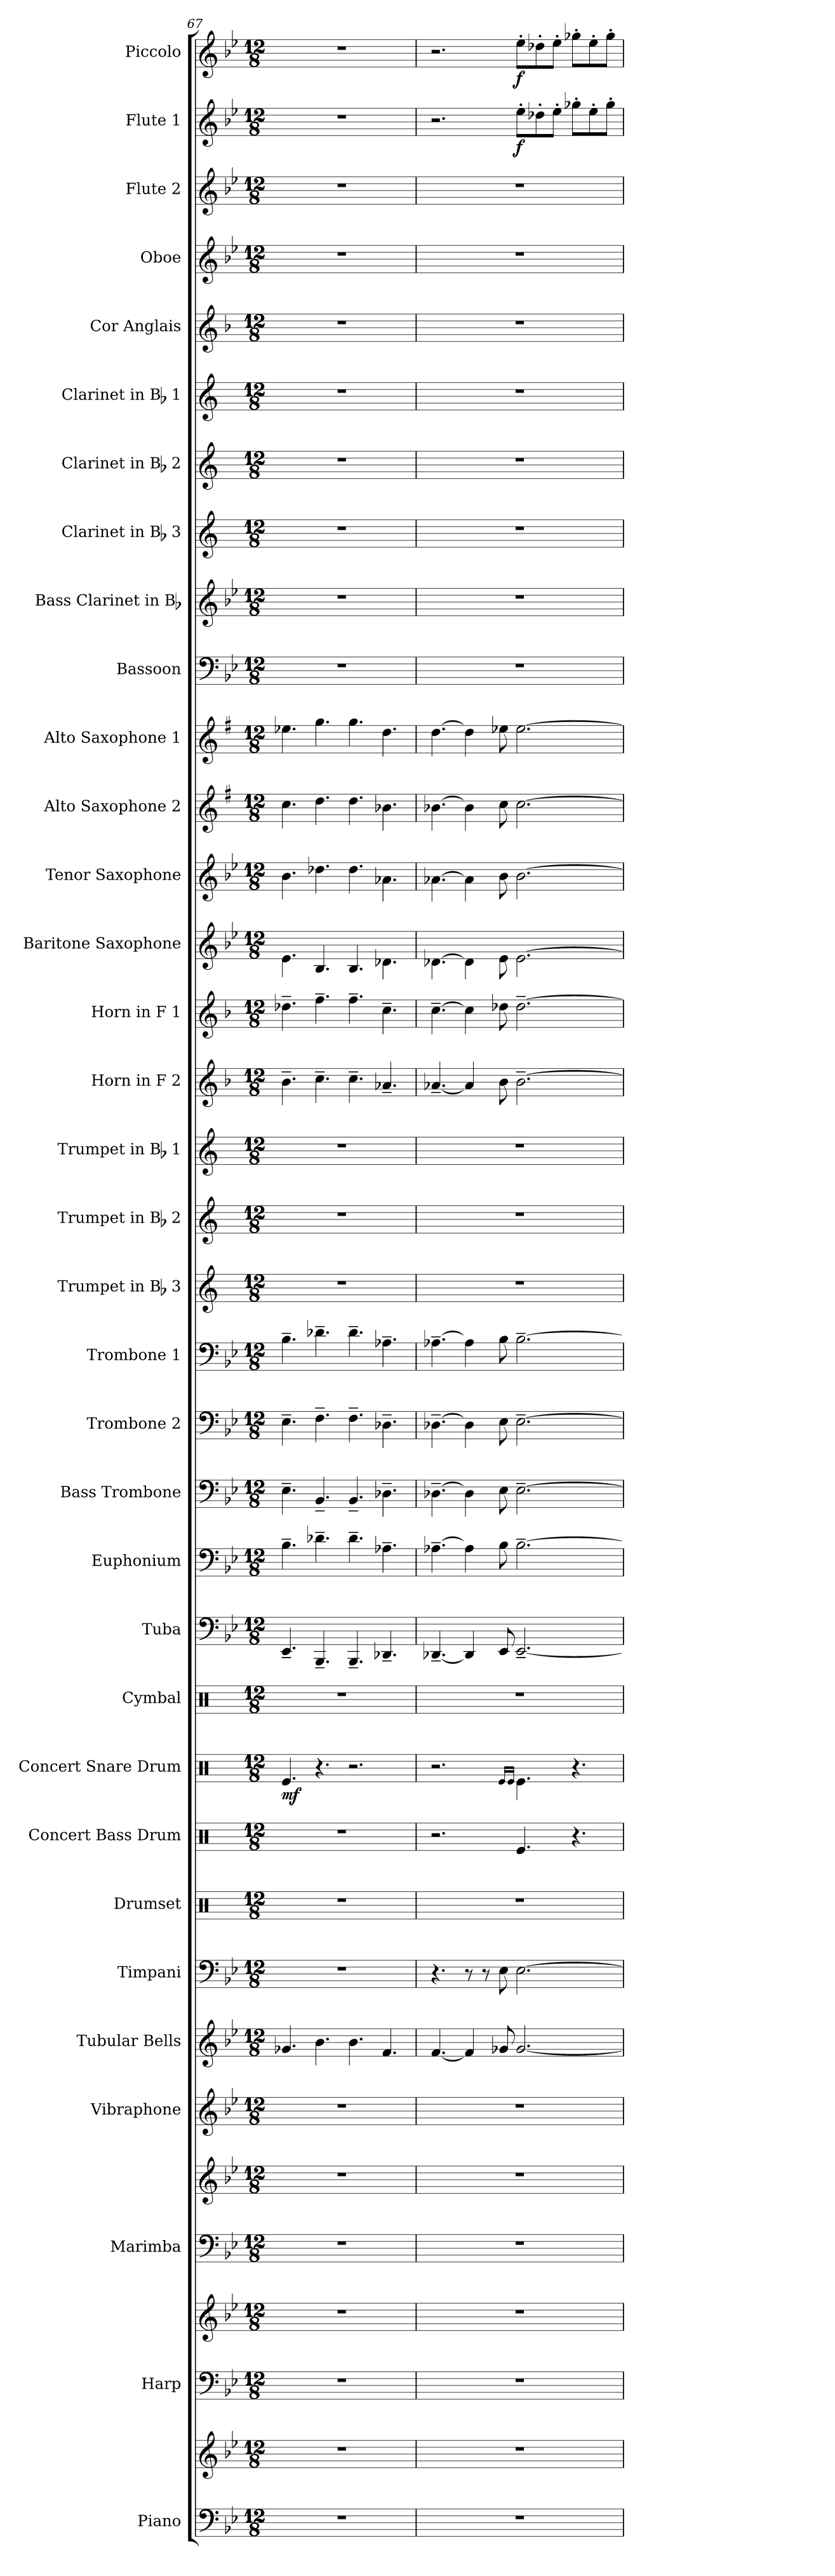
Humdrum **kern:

**kern	**kern	**kern	**kern	**kern	**kern	**kern	**kern	**kern	**kern	**kern	**kern	**dynam	**kern	**kern	**kern	**kern	**kern	**kern	**kern	**kern	**kern	**kern	**kern	**kern	**kern	**kern	**kern	**kern	**kern	**kern	**kern	**kern	**kern	**kern	**kern	**kern	**dynam	**kern	**dynam
*part34	*part34	*part33	*part33	*part32	*part32	*part31	*part30	*part29	*part28	*part27	*part26	*part26	*part25	*part24	*part23	*part22	*part21	*part20	*part19	*part18	*part17	*part16	*part15	*part14	*part13	*part12	*part11	*part10	*part9	*part8	*part7	*part6	*part5	*part4	*part3	*part2	*part2	*part1	*part1
*staff37	*staff36	*staff35	*staff34	*staff33	*staff32	*staff31	*staff30	*staff29	*staff28	*staff27	*staff26	*staff26	*staff25	*staff24	*staff23	*staff22	*staff21	*staff20	*staff19	*staff18	*staff17	*staff16	*staff15	*staff14	*staff13	*staff12	*staff11	*staff10	*staff9	*staff8	*staff7	*staff6	*staff5	*staff4	*staff3	*staff2	*staff2	*staff1	*staff1
*I"Piano	*	*I"Harp	*	*I"Marimba	*	*I"Vibraphone	*I"Tubular Bells	*I"Timpani	*I"Drumset	*I"Concert Bass Drum	*I"Concert Snare Drum	*	*I"Cymbal	*I"Tuba	*I"Euphonium	*I"Bass Trombone	*I"Trombone 2	*I"Trombone 1	*I"Trumpet in Bb 3	*I"Trumpet in Bb 2	*I"Trumpet in Bb 1	*I"Horn in F 2	*I"Horn in F 1	*I"Baritone Saxophone	*I"Tenor Saxophone	*I"Alto Saxophone 2	*I"Alto Saxophone 1	*I"Bassoon	*I"Bass Clarinet in Bb	*I"Clarinet in Bb 3	*I"Clarinet in Bb 2	*I"Clarinet in Bb 1	*I"Cor Anglais	*I"Oboe	*I"Flute 2	*I"Flute 1	*	*I"Piccolo	*
*I'Pno.	*	*I'Hp.	*	*I'Mar.	*	*I'Vib.	*I'Tub. B.	*I'Timp.	*I'D. Set	*I'Con. BD	*I'Con. Sn.	*	*I'Cym.	*I'Tba.	*I'Euph.	*I'B. Tbn.	*I'Tbn. 2	*I'Tbn. 1	*I'Tpt. 3	*I'Tpt. 2	*I'Tpt. 1	*I'Hn. 2	*I'Hn. 1	*I'Bari. Sax.	*I'Ten. Sax.	*I'Alto Sax. 2	*I'Alto Sax. 1	*I'Bsn.	*I'B. Cl.	*I'Cl. 3	*I'Cl. 2	*I'Cl. 1	*I'C. A.	*I'Ob.	*I'Fl. 2	*I'Fl. 1	*	*I'Picc.	*
!!LO:PB:g=z
*clefF4	*clefG2	*clefF4	*clefG2	*clefF4	*clefG2	*clefG2	*clefG2	*clefF4	*clefX	*clefX	*clefX	*	*clefX	*clefF4	*clefF4	*clefF4	*clefF4	*clefF4	*clefG2	*clefG2	*clefG2	*clefG2	*clefG2	*clefG2	*clefG2	*clefG2	*clefG2	*clefF4	*clefG2	*clefG2	*clefG2	*clefG2	*clefG2	*clefG2	*clefG2	*clefG2	*	*clefG2	*
*	*	*	*	*	*	*	*	*	*	*	*	*	*	*	*	*	*	*	*ITrd1c2	*ITrd1c2	*ITrd1c2	*ITrd4c7	*ITrd4c7	*ITrd12c21	*ITrd8c14	*ITrd5c9	*ITrd5c9	*	*ITrd8c14	*ITrd1c2	*ITrd1c2	*ITrd1c2	*ITrd4c7	*	*	*	*	*ITrd-7c-12	*
*k[b-e-]	*k[b-e-]	*k[b-e-]	*k[b-e-]	*k[b-e-]	*k[b-e-]	*k[b-e-]	*k[b-e-]	*k[b-e-]	*k[]	*k[]	*k[]	*	*k[]	*k[b-e-]	*k[b-e-]	*k[b-e-]	*k[b-e-]	*k[b-e-]	*k[b-e-]	*k[b-e-]	*k[b-e-]	*k[b-e-]	*k[b-e-]	*k[b-e-]	*k[b-e-]	*k[b-e-]	*k[b-e-]	*k[b-e-]	*k[b-e-]	*k[b-e-]	*k[b-e-]	*k[b-e-]	*k[b-e-]	*k[b-e-]	*k[b-e-]	*k[b-e-]	*	*k[b-e-]	*
*B-:	*B-:	*B-:	*B-:	*B-:	*B-:	*B-:	*B-:	*B-:	*	*	*	*	*	*B-:	*B-:	*B-:	*B-:	*B-:	*	*	*	*B-:	*B-:	*B-:	*	*B-:	*B-:	*B-:	*	*	*	*	*B-:	*B-:	*B-:	*B-:	*	*B-:	*
*M12/8	*M12/8	*M12/8	*M12/8	*M12/8	*M12/8	*M12/8	*M12/8	*M12/8	*M12/8	*M12/8	*M12/8	*	*M12/8	*M12/8	*M12/8	*M12/8	*M12/8	*M12/8	*M12/8	*M12/8	*M12/8	*M12/8	*M12/8	*M12/8	*M12/8	*M12/8	*M12/8	*M12/8	*M12/8	*M12/8	*M12/8	*M12/8	*M12/8	*M12/8	*M12/8	*M12/8	*	*M12/8	*
=67	=67	=67	=67	=67	=67	=67	=67	=67	=67	=67	=67	=67	=67	=67	=67	=67	=67	=67	=67	=67	=67	=67	=67	=67	=67	=67	=67	=67	=67	=67	=67	=67	=67	=67	=67	=67	=67	=67	=67
!	!	!	!	!	!	!	!	!	!	!	!	!LO:DY:b	!	!	!	!	!	!	!	!	!	!	!	!	!	!	!	!	!	!	!	!	!	!	!	!	!	!	!
1.r	1.r	1.r	1.r	1.r	1.r	1.r	4.g-X/	1.r	1.r	1.r	4.Re/	mf	1.r	4.EE-~/	4.B-~\	4.E-~\	4.E-~\	4.B-~\	1.r	1.r	1.r	4.e-~\	4.g-X~\	4.E-\	4.B-\	4.e-\	4.g-X\	1.r	1.r	1.r	1.r	1.r	1.r	1.r	1.r	1.r	.	1.r	.
.	.	.	.	.	.	.	4.b-\	.	.	.	4.r	.	.	4.BBB-~/	4.d-X~\	4.BB-~/	4.F~\	4.d-X~\	.	.	.	4.f~\	4.b-~\	4.BB-/	4.d-X\	4.f\	4.b-\	.	.	.	.	.	.	.	.	.	.	.	.
.	.	.	.	.	.	.	4.b-\	.	.	.	2.r	.	.	4.BBB-~/	4.d-~\	4.BB-~/	4.F~\	4.d-~\	.	.	.	4.f~\	4.b-~\	4.BB-/	4.d-\	4.f\	4.b-\	.	.	.	.	.	.	.	.	.	.	.	.
.	.	.	.	.	.	.	4.f/	.	.	.	.	.	.	4.DD-X~/	4.A-X~\	4.D-X~\	4.D-X~\	4.A-X~\	.	.	.	4.d-X~/	4.f~\	4.D-X\	4.A-X\	4.d-X\	4.f\	.	.	.	.	.	.	.	.	.	.	.	.
=68	=68	=68	=68	=68	=68	=68	=68	=68	=68	=68	=68	=68	=68	=68	=68	=68	=68	=68	=68	=68	=68	=68	=68	=68	=68	=68	=68	=68	=68	=68	=68	=68	=68	=68	=68	=68	=68	=68	=68
1.r	1.r	1.r	1.r	1.r	1.r	1.r	[4.f/	4.r	1.r	2.r	2.r	.	1.r	[4.DD-X~/	[4.A-X~\	[4.D-X~\	[4.D-X~\	[4.A-X~\	1.r	1.r	1.r	[4.d-X~/	[4.f~\	[4.D-X\	[4.A-X\	[4.d-X\	[4.f\	1.r	1.r	1.r	1.r	1.r	1.r	1.r	1.r	2.r	.	2.r	.
.	.	.	.	.	.	.	4f/]	8r	.	.	.	.	.	4DD-/]	4A-\]	4D-\]	4D-\]	4A-\]	.	.	.	4d-/]	4f\]	4D-\]	4A-\]	4d-\]	4f\]	.	.	.	.	.	.	.	.	.	.	.	.
.	.	.	.	.	.	.	.	8r	.	.	.	.	.	.	.	.	.	.	.	.	.	.	.	.	.	.	.	.	.	.	.	.	.	.	.	.	.	.	.
.	.	.	.	.	.	.	8g-X/	8E-\	.	.	.	.	.	8EE-/	8B-\	8E-\	8E-\	8B-\	.	.	.	8e-\	8g-X\	8E-\	8B-\	8e-\	8g-X\	.	.	.	.	.	.	.	.	.	.	.	.
.	.	.	.	.	.	.	.	.	.	.	16qRe/LL	.	.	.	.	.	.	.	.	.	.	.	.	.	.	.	.	.	.	.	.	.	.	.	.	.	.	.	.
.	.	.	.	.	.	.	.	.	.	.	16qRe/JJ	.	.	.	.	.	.	.	.	.	.	.	.	.	.	.	.	.	.	.	.	.	.	.	.	.	.	.	.
!	!	!	!	!	!	!	!	!	!	!	!	!	!	!	!	!	!	!	!	!	!	!	!	!	!	!	!	!	!	!	!	!	!	!	!	!	!LO:DY:b	!	!LO:DY:b
.	.	.	.	.	.	.	[2.g-/	[2.E-\	.	4.Re/	4.Re\	.	.	[2.EE-~/	[2.B-~\	[2.E-~\	[2.E-~\	[2.B-~\	.	.	.	[2.e-~\	[2.g-~\	[2.E-\	[2.B-\	[2.e-\	[2.g-\	.	.	.	.	.	.	.	.	8ee-'\L	f	8eee-'\L	f
.	.	.	.	.	.	.	.	.	.	.	.	.	.	.	.	.	.	.	.	.	.	.	.	.	.	.	.	.	.	.	.	.	.	.	.	8dd-X'\	.	8ddd-X'\	.
.	.	.	.	.	.	.	.	.	.	.	.	.	.	.	.	.	.	.	.	.	.	.	.	.	.	.	.	.	.	.	.	.	.	.	.	8ee-'\J	.	8eee-'\J	.
.	.	.	.	.	.	.	.	.	.	4.r	4.r	.	.	.	.	.	.	.	.	.	.	.	.	.	.	.	.	.	.	.	.	.	.	.	.	8gg-X'\L	.	8ggg-X'\L	.
.	.	.	.	.	.	.	.	.	.	.	.	.	.	.	.	.	.	.	.	.	.	.	.	.	.	.	.	.	.	.	.	.	.	.	.	8ee-'\	.	8eee-'\	.
.	.	.	.	.	.	.	.	.	.	.	.	.	.	.	.	.	.	.	.	.	.	.	.	.	.	.	.	.	.	.	.	.	.	.	.	8gg-'\J	.	8ggg-'\J	.
=	=	=	=	=	=	=	=	=	=	=	=	=	=	=	=	=	=	=	=	=	=	=	=	=	=	=	=	=	=	=	=	=	=	=	=	=	=	=	=
*-	*-	*-	*-	*-	*-	*-	*-	*-	*-	*-	*-	*-	*-	*-	*-	*-	*-	*-	*-	*-	*-	*-	*-	*-	*-	*-	*-	*-	*-	*-	*-	*-	*-	*-	*-	*-	*-	*-	*-
